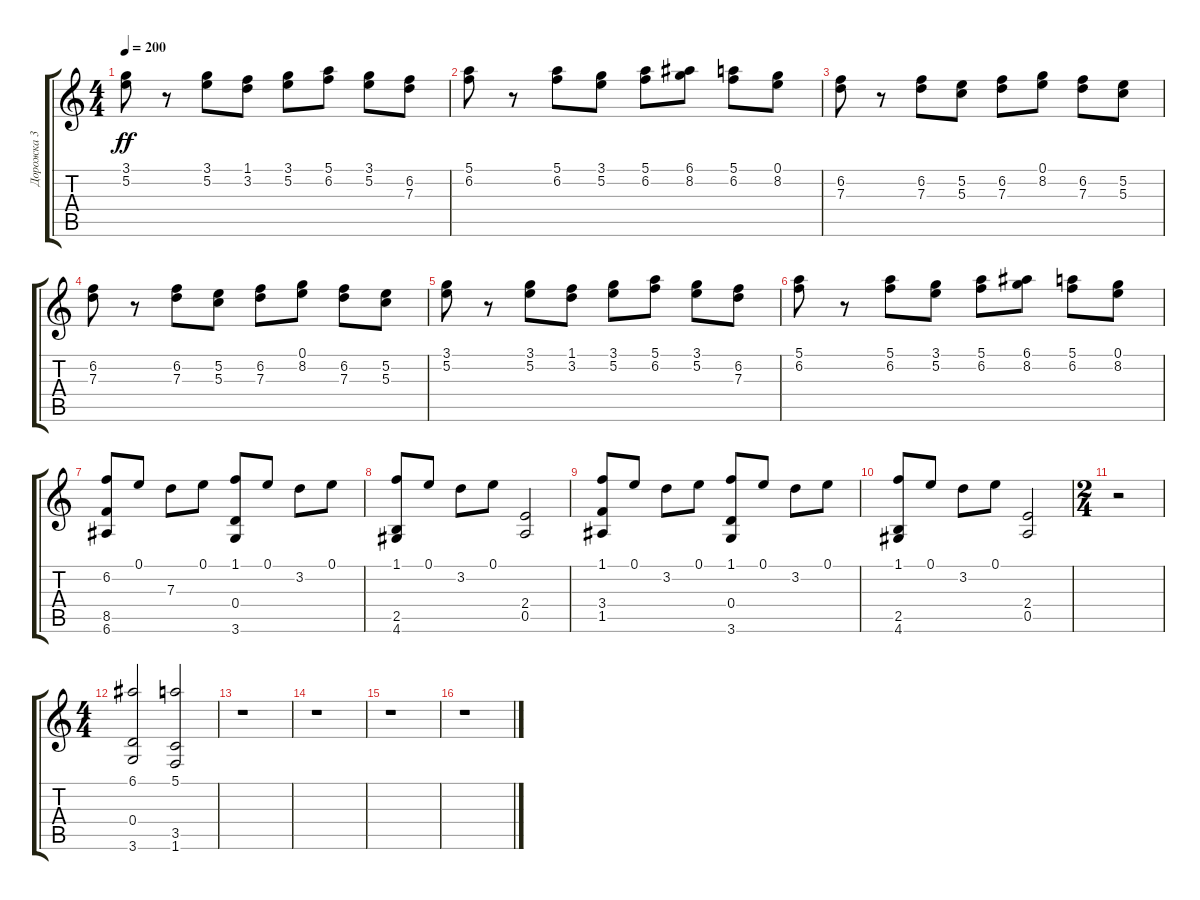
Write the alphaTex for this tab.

\track ("Дорожка 3" "Дорожка 3") {instrument distortionguitar}
\staff {score tabs}
\tuning (E4 B3 G3 D3 A2 E2) {hide}
\ts (4 4)
\tempo 200
\clef g2
\ks c
(3.1 5.2).8{dy ff} r.8 (3.1 5.2).8 (1.1 3.2).8 (3.1 5.2).8 (5.1 6.2).8 (3.1 5.2).8 (6.2 7.3).8 |
(5.1 6.2).8 r.8 (5.1 6.2).8 (3.1 5.2).8 (5.1 6.2).8 (6.1 8.2).8 (5.1 6.2).8 (0.1 8.2).8 |
(6.2 7.3).8 r.8 (6.2 7.3).8 (5.2 5.3).8 (6.2 7.3).8 (0.1 8.2).8 (6.2 7.3).8 (5.2 5.3).8 |
(6.2 7.3).8 r.8 (6.2 7.3).8 (5.2 5.3).8 (6.2 7.3).8 (0.1 8.2).8 (6.2 7.3).8 (5.2 5.3).8 |
(3.1 5.2).8 r.8 (3.1 5.2).8 (1.1 3.2).8 (3.1 5.2).8 (5.1 6.2).8 (3.1 5.2).8 (6.2 7.3).8 |
(5.1 6.2).8 r.8 (5.1 6.2).8 (3.1 5.2).8 (5.1 6.2).8 (6.1 8.2).8 (5.1 6.2).8 (0.1 8.2).8 |
(6.2 8.5 6.6).8 0.1.8 7.3.8 0.1.8 (1.1 0.4 3.6).8 0.1.8 3.2.8 0.1.8 |
(1.1 2.5 4.6).8 0.1.8 3.2.8 0.1.8 (2.4 0.5).2 |
(1.1 3.4 1.5).8 0.1.8 3.2.8 0.1.8 (1.1 0.4 3.6).8 0.1.8 3.2.8 0.1.8 |
(1.1 2.5 4.6).8 0.1.8 3.2.8 0.1.8 (2.4 0.5).2 |
\ts (2 4)
r.2 |
\ts (4 4)
(6.1 0.4 3.6).2 (5.1 3.5 1.6).2 |
r.1 |
r.1 |
r.1 |
r.1
